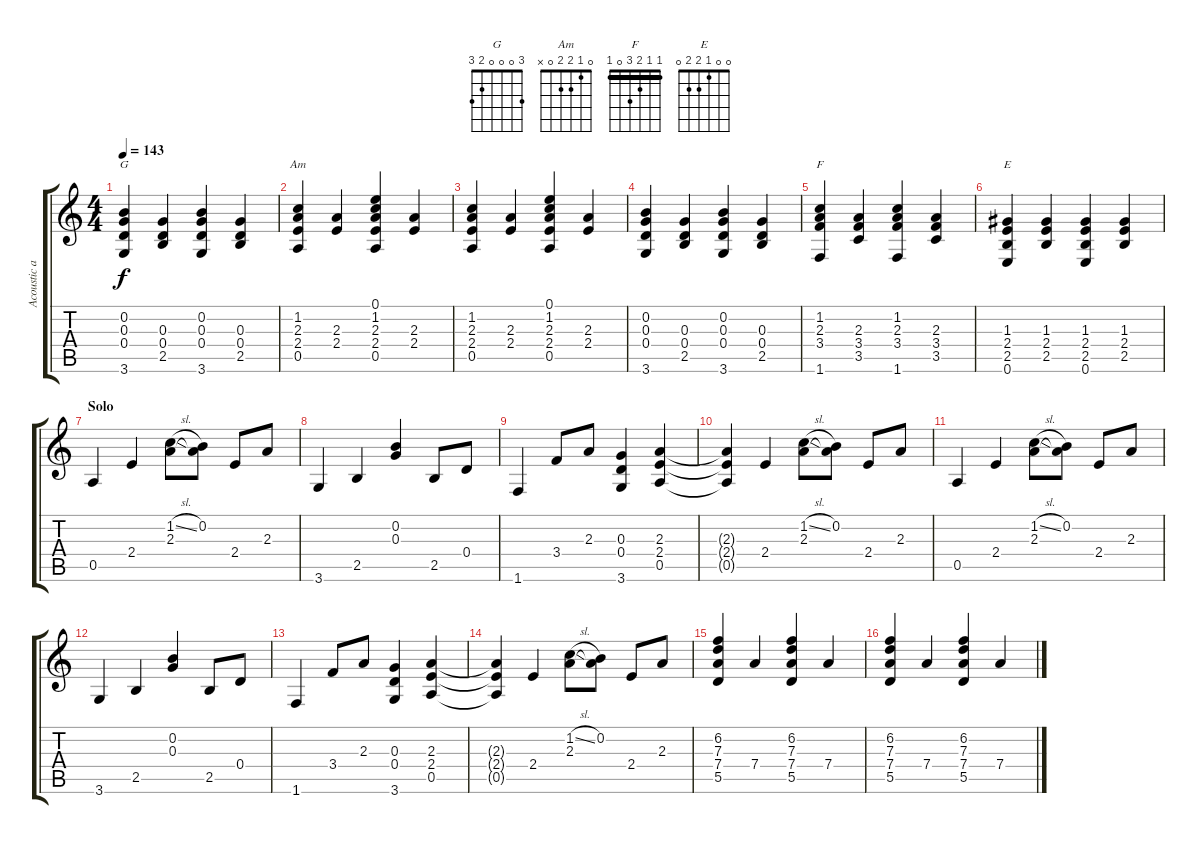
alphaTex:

\track ("Acoustic accomp." "Acoustic a") {instrument acousticguitarsteel}
\staff {score tabs}
\tuning (E4 B3 G3 D3 A2 E2) {hide}
\chord ("G" 3 0 0 0 2 3)
\chord ("Am" 0 1 2 2 0 x)
\chord ("F" 1 1 2 3 0 1) {barre 1}
\chord ("E" 0 0 1 2 2 0)
\ts (4 4)
\tempo 143
\clef g2
\ks c
(0.2 0.3 0.4 3.6).4{ch "G" dy f} (0.3 0.4 2.5).4 (0.2 0.3 0.4 3.6).4 (0.3 0.4 2.5).4 |
(1.2 2.3 2.4 0.5).4{ch "Am"} (2.3 2.4).4 (0.1 1.2 2.3 2.4 0.5).4 (2.3 2.4).4 |
(1.2 2.3 2.4 0.5).4 (2.3 2.4).4 (0.1 1.2 2.3 2.4 0.5).4 (2.3 2.4).4 |
(0.2 0.3 0.4 3.6).4 (0.3 0.4 2.5).4 (0.2 0.3 0.4 3.6).4 (0.3 0.4 2.5).4 |
(1.2 2.3 3.4 1.6).4{ch "F"} (2.3 3.4 3.5).4 (1.2 2.3 3.4 1.6).4 (2.3 3.4 3.5).4 |
(1.3 2.4 2.5 0.6).4{ch "E"} (1.3 2.4 2.5).4 (1.3 2.4 2.5 0.6).4 (1.3 2.4 2.5).4 |
\section ("" "Solo")
0.5.4 2.4.4 (1.2{sl} 2.3).8 (0.2 2.3{t}).8 2.4.8 2.3.8 |
3.6.4 2.5.4 (0.2 0.3).4 2.5.8 0.4.8 |
1.6.4 3.4.8 2.3.8 (0.3 0.4 3.6).4 (2.3 2.4 0.5).4 |
(2.3{t} 2.4{t} 0.5{t}).4 2.4.4 (1.2{sl} 2.3).8 (0.2 2.3{t}).8 2.4.8 2.3.8 |
0.5.4 2.4.4 (1.2{sl} 2.3).8 (0.2 2.3{t}).8 2.4.8 2.3.8 |
3.6.4 2.5.4 (0.2 0.3).4 2.5.8 0.4.8 |
1.6.4 3.4.8 2.3.8 (0.3 0.4 3.6).4 (2.3 2.4 0.5).4 |
(2.3{t} 2.4{t} 0.5{t}).4 2.4.4 (1.2{sl} 2.3).8 (0.2 2.3{t}).8 2.4.8 2.3.8 |
(6.2 7.3 7.4 5.5).4 7.4.4 (6.2 7.3 7.4 5.5).4 7.4.4 |
(6.2 7.3 7.4 5.5).4 7.4.4 (6.2 7.3 7.4 5.5).4 7.4.4
